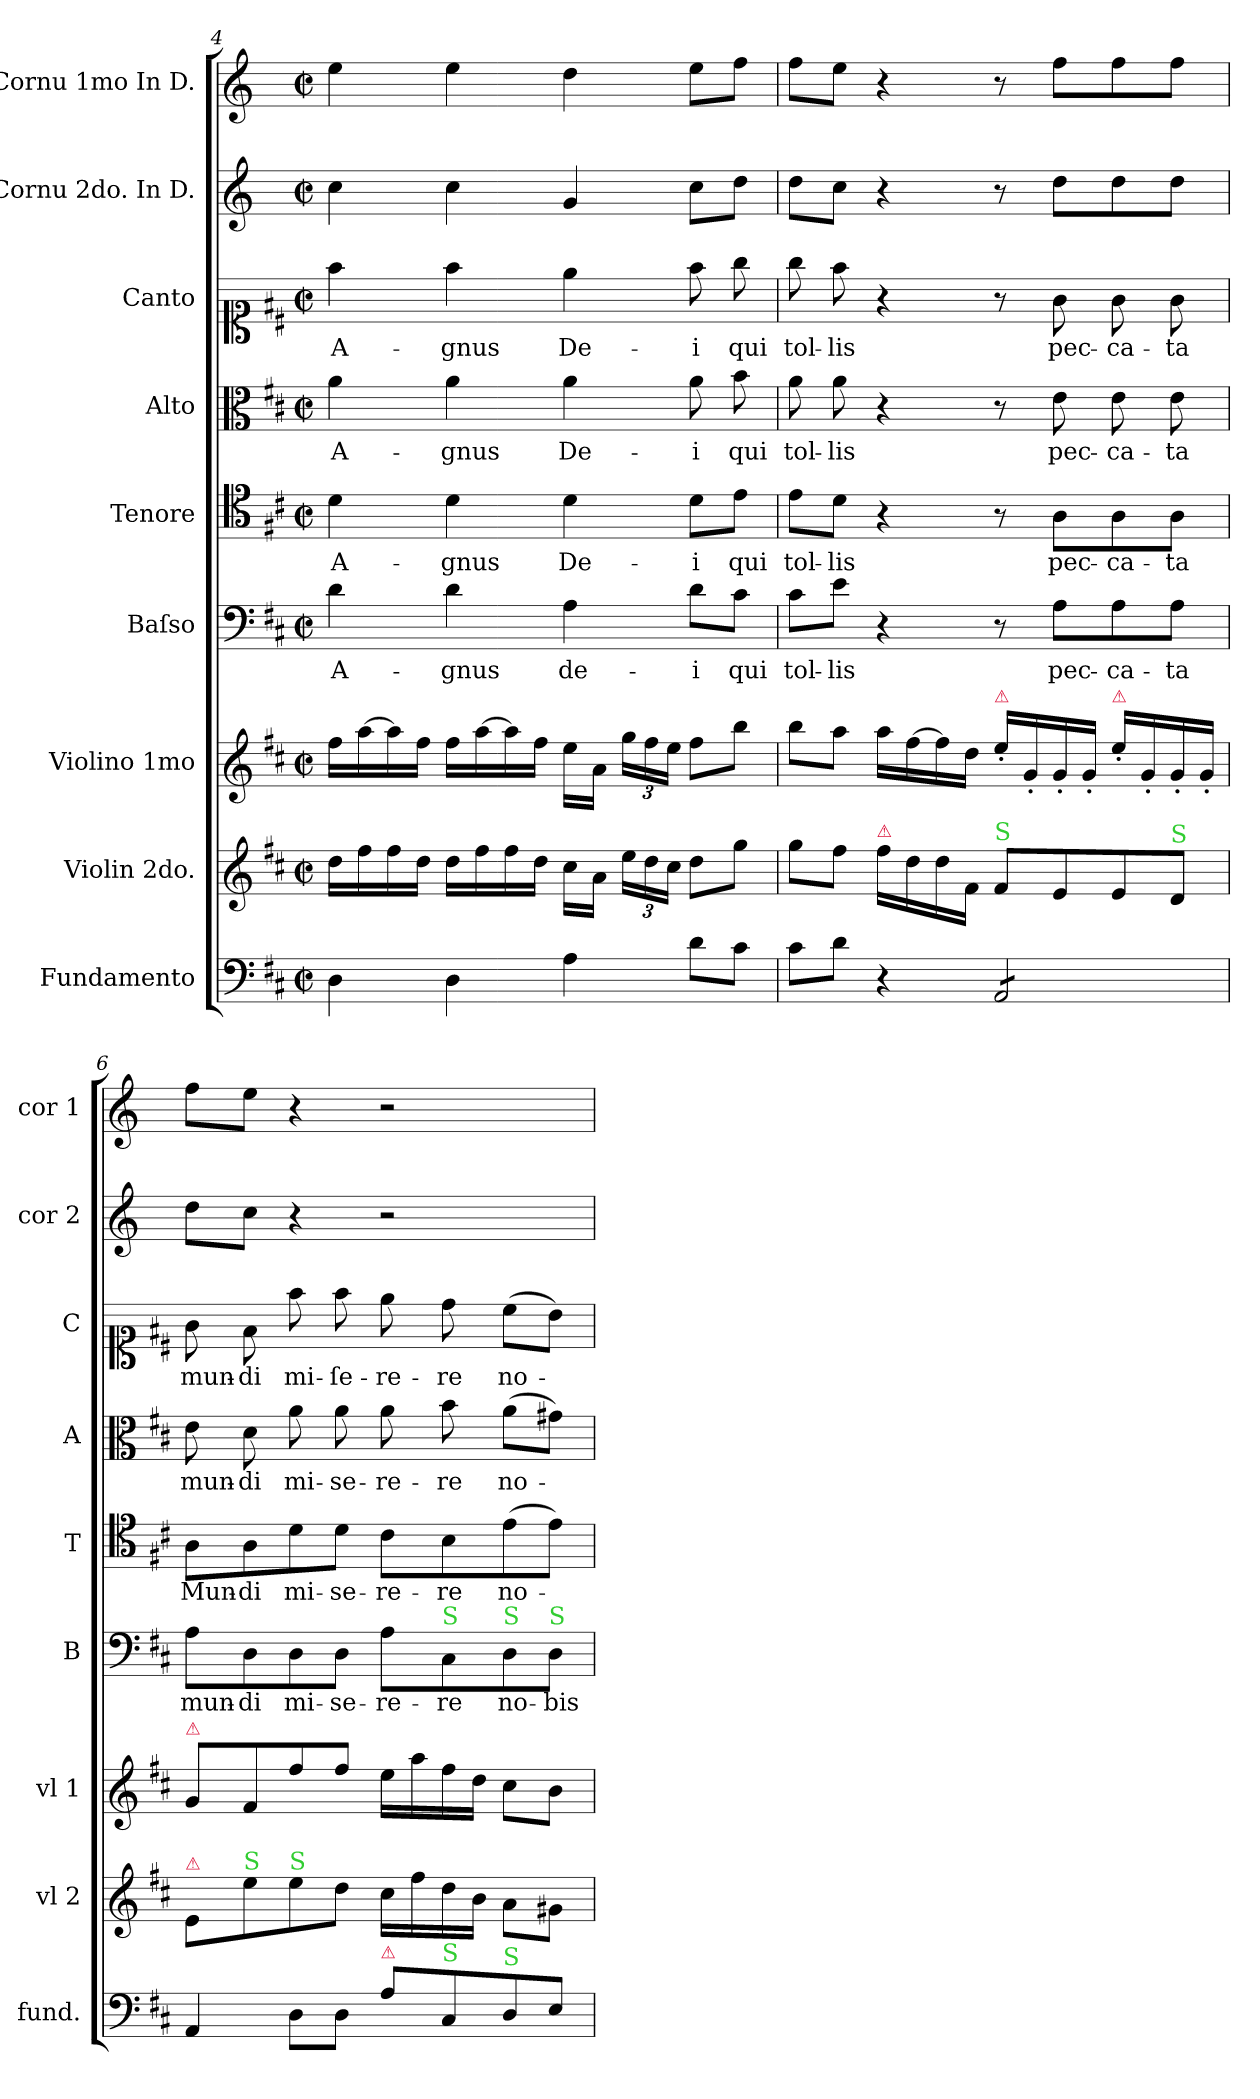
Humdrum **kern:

**kern	**dynam	**kern	**kern	**kern	**text	**kern	**text	**kern	**text	**kern	**text	**kern	**kern
*part9	*part9	*part8	*part7	*part6	*part6	*part5	*part5	*part4	*part4	*part3	*part3	*part2	*part1
*staff9	*staff9	*staff8	*staff7	*staff6	*staff6	*staff5	*staff5	*staff4	*staff4	*staff3	*staff3	*staff2	*staff1
*I"Fundamento	*	*I"Violin 2do.	*I"Violino 1mo	*I"Baſso	*	*I"Tenore	*	*I"Alto	*	*I"Canto	*	*I"Cornu 2do. In D.	*I"Cornu 1mo In D.
*I'fund.	*	*I'vl 2	*I'vl 1	*I'B	*	*I'T	*	*I'A	*	*I'C	*	*I'cor 2	*I'cor 1
*clefF4	*	*clefG2	*clefG2	*clefF4	*	*clefC4	*	*clefC3	*	*clefC1	*	*clefG2	*clefG2
*	*	*	*	*	*	*	*	*	*	*	*	*ITrd6c10	*ITrd6c10
*k[f#c#]	*	*k[f#c#]	*k[f#c#]	*k[f#c#]	*	*k[f#c#]	*	*k[f#c#]	*	*k[f#c#]	*	*k[f#c#]	*k[f#c#]
*M2/2	*	*M2/2	*M2/2	*M2/2	*	*M2/2	*	*M2/2	*	*M2/2	*	*M2/2	*M2/2
*met(c|)	*	*met(c|)	*met(c|)	*met(c|)	*	*met(c|)	*	*met(c|)	*	*met(c|)	*	*met(c|)	*met(c|)
=4	=4	=4	=4	=4	=4	=4	=4	=4	=4	=4	=4	=4	=4
4D\	.	16dd\LL	16ff#\LL	4d\	A-	4d\	A-	4a\	A-	4ff#\	A-	4d\	4f#\
.	.	16ff#\	[16aa\	.	.	.	.	.	.	.	.	.	.
.	.	16ff#\	16aa\]	.	.	.	.	.	.	.	.	.	.
.	.	16dd\JJ	16ff#\JJ	.	.	.	.	.	.	.	.	.	.
4D\	.	16dd\LL	16ff#\LL	4d\	-gnus	4d\	-gnus	4a\	-gnus	4ff#\	-gnus	4d\	4f#\
.	.	16ff#\	[16aa\	.	.	.	.	.	.	.	.	.	.
.	.	16ff#\	16aa\]	.	.	.	.	.	.	.	.	.	.
.	.	16dd\JJ	16ff#\JJ	.	.	.	.	.	.	.	.	.	.
4A\	.	16cc#\LL	16ee\LL	4A\	de-	4d\	De-	4a\	De-	4ee\	De-	4A/	4e\
.	.	16a\JJ	16a\JJ	.	.	.	.	.	.	.	.	.	.
.	.	24ee\LL	24gg\LL	.	.	.	.	.	.	.	.	.	.
.	.	24dd\	24ff#\	.	.	.	.	.	.	.	.	.	.
.	.	24cc#\JJ	24ee\JJ	.	.	.	.	.	.	.	.	.	.
8d\L	.	8dd\L	8ff#\L	8d\L	-i	8d\L	-i	8a\	-i	8ff#\	-i	8d\L	8f#\L
8c#\J	.	8gg\J	8bb\J	8c#\J	qui	8e\J	qui	8b\	qui	8gg\	qui	8e\J	8g\J
=5	=5	=5	=5	=5	=5	=5	=5	=5	=5	=5	=5	=5	=5
8c#\L	.	8gg\L	8bb\L	8c#\L	tol-	8e\L	tol-	8a\	tol-	8gg\	tol-	8e\L	8g\L
8d\J	.	8ff#\J	8aa\J	8e\J	-lis	8d\J	-lis	8a\	-lis	8ff#\	-lis	8d\J	8f#\J
!	!	!LO:TX:a:color=crimson:t=⚠	!	!	!	!	!	!	!	!	!	!	!
4r	.	16ff#\LL	16aa\LL	4r	.	4r	.	4r	.	4r	.	4r	4r
.	.	16dd\	[16ff#\	.	.	.	.	.	.	.	.	.	.
.	.	16dd\	16ff#\]	.	.	.	.	.	.	.	.	.	.
.	.	16f#/JJ	16dd\JJ	.	.	.	.	.	.	.	.	.	.
!	!	!	!LO:TX:a:color=crimson:t=⚠	!	!	!	!	!	!	!	!	!	!
!	!	!LO:TX:a:color=limegreen:t=S	!	!	!	!	!	!	!	!	!	!	!
*tremolo	*	*	*	*	*	*	*	*	*	*	*	*	*
8AA/L	pia	8f#/L	16ee'\LL	8r	.	8r	.	8r	.	8r	.	8r	8r
.	.	.	16g'/	.	.	.	.	.	.	.	.	.	.
8AA/	.	8e/	16g'/	8A\L	pec-	8A\L	pec-	8e\	pec-	8g\	pec-	8e\L	8g\L
.	.	.	16g'/JJ	.	.	.	.	.	.	.	.	.	.
!	!	!	!LO:TX:a:color=crimson:t=⚠	!	!	!	!	!	!	!	!	!	!
8AA/	.	8e/	16ee'\LL	8A\	-ca-	8A\	-ca-	8e\	-ca-	8g\	-ca-	8e\	8g\
.	.	.	16g'/	.	.	.	.	.	.	.	.	.	.
!	!	!LO:TX:a:color=limegreen:t=S	!	!	!	!	!	!	!	!	!	!	!
8AA/J	.	8d/J	16g'/	8A\J	-ta	8A\J	-ta	8e\	-ta	8g\	-ta	8e\J	8g\J
*Xtremolo	*	*	*	*	*	*	*	*	*	*	*	*	*
.	.	.	16g'/JJ	.	.	.	.	.	.	.	.	.	.
=6	=6	=6	=6	=6	=6	=6	=6	=6	=6	=6	=6	=6	=6
!	!	!	!LO:TX:a:color=crimson:t=⚠	!	!	!	!	!	!	!	!	!	!
!	!	!LO:TX:a:color=crimson:t=⚠	!	!	!	!	!	!	!	!	!	!	!
4AA/	.	8e/L	8g/L	8A\L	mun-	8A\L	Mun-	8e\	mun-	8g\	mun-	8e\L	8g\L
!	!	!LO:TX:a:color=limegreen:t=S	!	!	!	!	!	!	!	!	!	!	!
.	.	8ee\	8f#/	8D\	-di	8A\	-di	8d\	-di	8f#\	-di	8d\J	8f#\J
!	!	!LO:TX:a:color=limegreen:t=S	!	!	!	!	!	!	!	!	!	!	!
8D\L	.	8ee\	8ff#\	8D\	mi-	8d\	mi-	8a\	mi-	8ff#\	mi-	4r	4r
8D\J	.	8dd\J	8ff#\J	8D\J	-se-	8d\J	-se-	8a\	-se-	8ff#\	-ſe-	.	.
!LO:TX:a:color=crimson:t=⚠	!	!	!	!	!	!	!	!	!	!	!	!	!
8A\L	.	16cc#\LL	16ee\LL	8A\L	-re-	8c#\L	-re-	8a\	-re-	8ee\	-re-	2r	2r
.	.	16ff#\	16aa\	.	.	.	.	.	.	.	.	.	.
!	!	!	!	!LO:TX:a:color=limegreen:t=S	!	!	!	!	!	!	!	!	!
!LO:TX:a:color=limegreen:t=S	!	!	!	!	!	!	!	!	!	!	!	!	!
8C#/	.	16dd\	16ff#\	8C#\	-re	8B\	-re	8b\	-re	8dd\	-re	.	.
.	.	16b\JJ	16dd\JJ	.	.	.	.	.	.	.	.	.	.
!	!	!	!	!LO:TX:a:color=limegreen:t=S	!	!	!	!	!	!	!	!	!
!LO:TX:a:color=limegreen:t=S	!	!	!	!	!	!	!	!	!	!	!	!	!
8D/	.	8a\L	8cc#\L	8D\	no-	(8e\	no-	(8a\L	no-	(8cc#\L	no-	.	.
!	!	!	!	!LO:TX:a:color=limegreen:t=S	!	!	!	!	!	!	!	!	!
8E/J	.	8g#X\J	8b\J	8D\J	-bis	8e\J)	.	8g#X\J)	.	8b\J)	.	.	.
=	=	=	=	=	=	=	=	=	=	=	=	=	=
*-	*-	*-	*-	*-	*-	*-	*-	*-	*-	*-	*-	*-	*-
